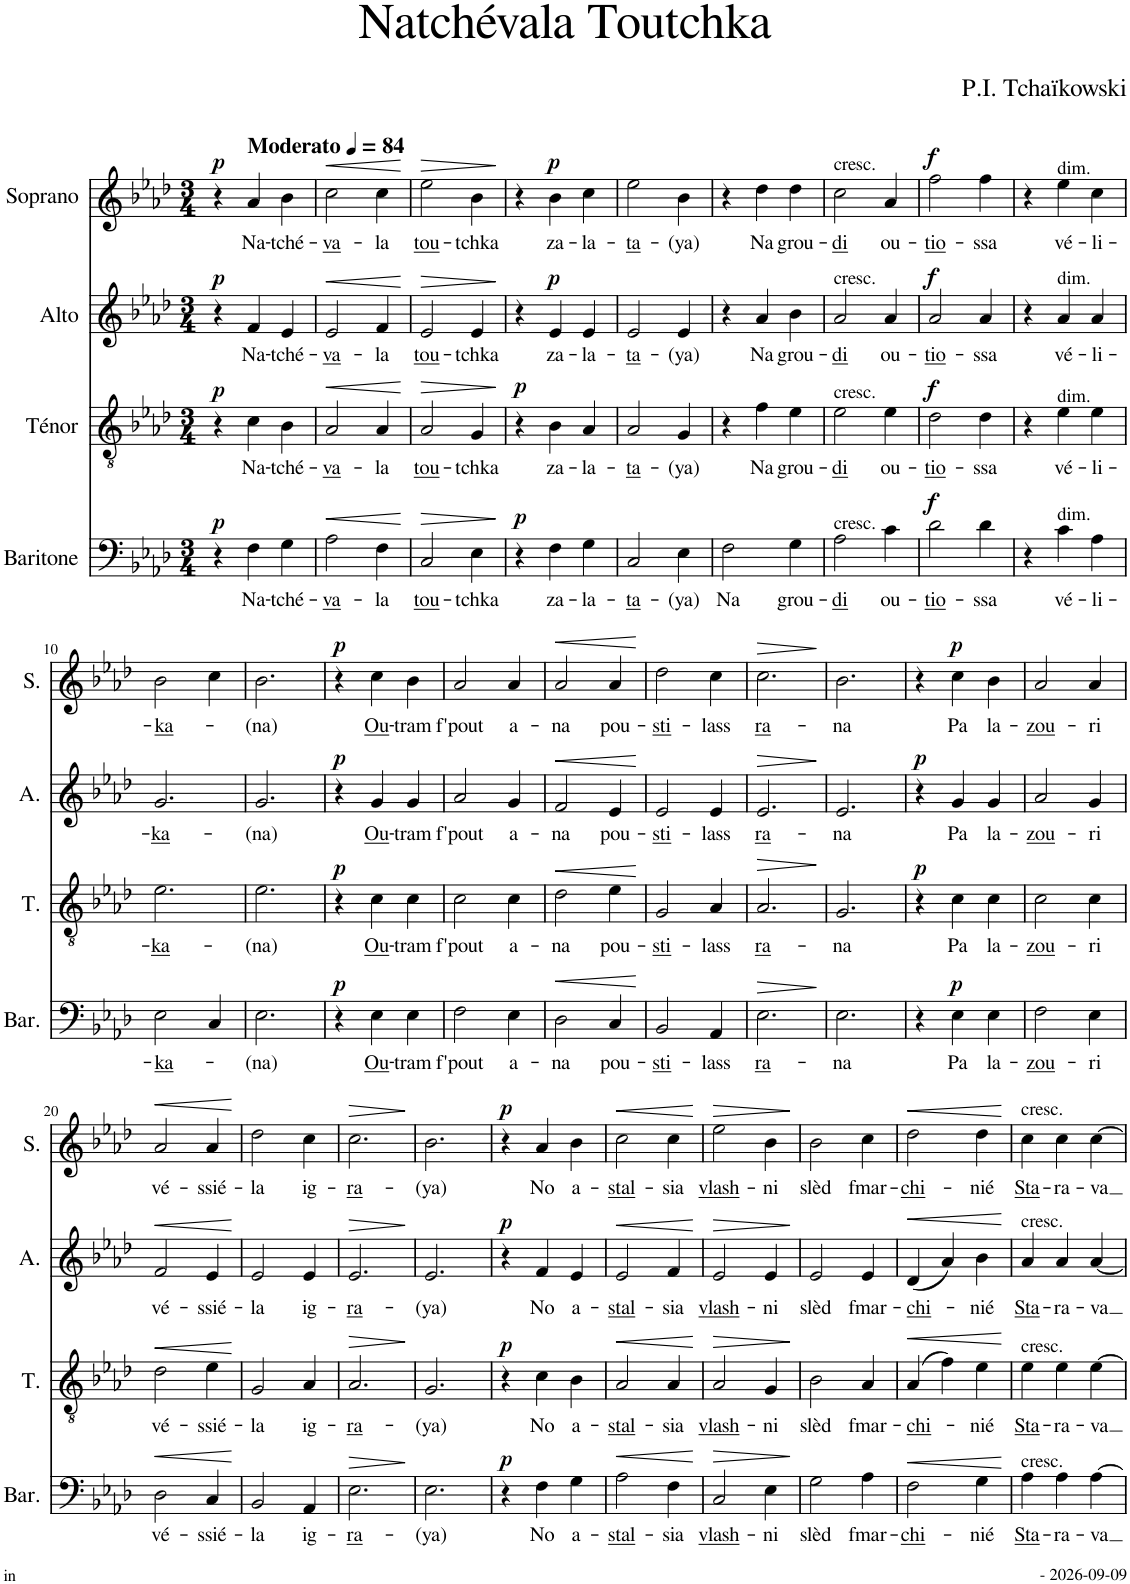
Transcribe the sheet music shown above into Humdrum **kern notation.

**kern	**text	**dynam	**kern	**text	**dynam	**kern	**text	**dynam	**kern	**text	**dynam
*part4	*part4	*part4	*part3	*part3	*part3	*part2	*part2	*part2	*part1	*part1	*part1
*staff4	*staff4	*staff4	*staff3	*staff3	*staff3	*staff2	*staff2	*staff2	*staff1	*staff1	*staff1
*I"Baritone	*	*	*I"Ténor	*	*	*I"Alto	*	*	*I"Soprano	*	*
*I'Bar.	*	*	*I'T.	*	*	*I'A.	*	*	*I'S.	*	*
*clefF4	*	*	*clefGv2	*	*	*clefG2	*	*	*clefG2	*	*
*k[b-e-a-d-]	*	*	*k[b-e-a-d-]	*	*	*k[b-e-a-d-]	*	*	*k[b-e-a-d-]	*	*
*M3/4	*	*	*M3/4	*	*	*M3/4	*	*	*M3/4	*	*
=1	=1	=1	=1	=1	=1	=1	=1	=1	=1	=1	=1
!	!	!LO:DY:a	!	!	!LO:DY:a	!	!	!LO:DY:a	!	!	!LO:DY:a
4r	.	p	4r	.	p	4r	.	p	4r	.	p
*	*	*	*	*	*	*	*	*	*MM84	*	*
!	!	!	!	!	!	!	!	!	!LO:TX:a:B:t=Moderato	!	!
!	!LO:LY:b	!	!	!LO:LY:b	!	!	!LO:LY:b	!	!	!LO:LY:b	!
4F\	Na-	.	4c\	Na-	.	4f/	Na-	.	4a-/	Na-	.
!	!LO:LY:b	!	!	!LO:LY:b	!	!	!LO:LY:b	!	!	!LO:LY:b	!
4G\	-tché-	.	4B-\	-tché-	.	4e-/	-tché-	.	4b-\	-tché-	.
=2	=2	=2	=2	=2	=2	=2	=2	=2	=2	=2	=2
!	!LO:LY:b	!LO:HP:b	!	!LO:LY:b	!LO:HP:b	!	!LO:LY:b	!LO:HP:b	!	!LO:LY:b	!LO:HP:b
2A-\	-va-	<	2A-/	-va-	<	2e-/	-va-	<	2cc\	-va-	<
!	!LO:LY:b	!	!	!LO:LY:b	!	!	!LO:LY:b	!	!	!LO:LY:b	!
4F\	-la	.	4A-/	-la	.	4f/	-la	.	4cc\	-la	.
.	.	[	.	.	[	.	.	[	.	.	[
=3	=3	=3	=3	=3	=3	=3	=3	=3	=3	=3	=3
!	!LO:LY:b	!LO:HP:b	!	!LO:LY:b	!LO:HP:b	!	!LO:LY:b	!LO:HP:b	!	!LO:LY:b	!LO:HP:b
2C/	tou-	>	2A-/	tou-	>	2e-/	tou-	>	2ee-\	tou-	>
!	!LO:LY:b	!	!	!LO:LY:b	!	!	!LO:LY:b	!	!	!LO:LY:b	!
4E-\	-tchka	.	4G/	-tchka	.	4e-/	-tchka	.	4b-\	-tchka	.
.	.	]	.	.	]	.	.	]	.	.	]
=4	=4	=4	=4	=4	=4	=4	=4	=4	=4	=4	=4
!	!	!LO:DY:a	!	!	!LO:DY:a	!	!	!	!	!	!
4r	.	p	4r	.	p	4r	.	.	4r	.	.
!	!LO:LY:b	!	!	!LO:LY:b	!	!	!LO:LY:b	!LO:DY:a	!	!LO:LY:b	!LO:DY:a
4F\	za-	.	4B-\	za-	.	4e-/	za-	p	4b-\	za-	p
!	!LO:LY:b	!	!	!LO:LY:b	!	!	!LO:LY:b	!	!	!LO:LY:b	!
4G\	-la-	.	4A-/	-la-	.	4e-/	-la-	.	4cc\	-la-	.
=5	=5	=5	=5	=5	=5	=5	=5	=5	=5	=5	=5
!	!LO:LY:b	!	!	!LO:LY:b	!	!	!LO:LY:b	!	!	!LO:LY:b	!
2C/	-ta-	.	2A-/	-ta-	.	2e-/	-ta-	.	2ee-\	-ta-	.
!	!LO:LY:b	!	!	!LO:LY:b	!	!	!LO:LY:b	!	!	!LO:LY:b	!
4E-\	-(ya)	.	4G/	-(ya)	.	4e-/	-(ya)	.	4b-\	-(ya)	.
=6	=6	=6	=6	=6	=6	=6	=6	=6	=6	=6	=6
!	!LO:LY:b	!	!	!	!	!	!	!	!	!	!
2F\	Na	.	4r	.	.	4r	.	.	4r	.	.
!	!	!	!	!LO:LY:b	!	!	!LO:LY:b	!	!	!LO:LY:b	!
.	.	.	4f\	Na	.	4a-/	Na	.	4dd-\	Na	.
!	!LO:LY:b	!	!	!LO:LY:b	!	!	!LO:LY:b	!	!	!LO:LY:b	!
4G\	grou-	.	4e-\	grou-	.	4b-\	grou-	.	4dd-\	grou-	.
=7	=7	=7	=7	=7	=7	=7	=7	=7	=7	=7	=7
!	!	!	!	!	!	!	!	!	!LO:TX:a:t=cresc.	!	!
!	!	!	!	!	!	!LO:TX:a:t=cresc.	!	!	!	!	!
!	!	!	!LO:TX:a:t=cresc.	!	!	!	!	!	!	!	!
!LO:TX:a:t=cresc.	!	!	!	!	!	!	!	!	!	!	!
!	!LO:LY:b	!	!	!LO:LY:b	!	!	!LO:LY:b	!	!	!LO:LY:b	!
2A-\	-di	.	2e-\	-di	.	2a-/	-di	.	2cc\	-di	.
!	!LO:LY:b	!	!	!LO:LY:b	!	!	!LO:LY:b	!	!	!LO:LY:b	!
4c\	ou-	.	4e-\	ou-	.	4a-/	ou-	.	4a-/	ou-	.
=8	=8	=8	=8	=8	=8	=8	=8	=8	=8	=8	=8
!	!LO:LY:b	!LO:DY:a	!	!LO:LY:b	!LO:DY:a	!	!LO:LY:b	!LO:DY:a	!	!LO:LY:b	!LO:DY:a
2d-\	-tio-	f	2d-\	-tio-	f	2a-/	-tio-	f	2ff\	-tio-	f
!	!LO:LY:b	!	!	!LO:LY:b	!	!	!LO:LY:b	!	!	!LO:LY:b	!
4d-\	-ssa	.	4d-\	-ssa	.	4a-/	-ssa	.	4ff\	-ssa	.
=9	=9	=9	=9	=9	=9	=9	=9	=9	=9	=9	=9
4r	.	.	4r	.	.	4r	.	.	4r	.	.
!	!	!	!	!	!	!	!	!	!LO:TX:a:t=dim.	!	!
!	!	!	!	!	!	!LO:TX:a:t=dim.	!	!	!	!	!
!	!	!	!LO:TX:a:t=dim.	!	!	!	!	!	!	!	!
!LO:TX:a:t=dim.	!	!	!	!	!	!	!	!	!	!	!
!	!LO:LY:b	!	!	!LO:LY:b	!	!	!LO:LY:b	!	!	!LO:LY:b	!
4c\	vé-	.	4e-\	vé-	.	4a-/	vé-	.	4ee-\	vé-	.
!	!LO:LY:b	!	!	!LO:LY:b	!	!	!LO:LY:b	!	!	!LO:LY:b	!
4A-\	-li-	.	4e-\	-li-	.	4a-/	-li-	.	4cc\	-li-	.
!!LO:LB:g=z
=10	=10	=10	=10	=10	=10	=10	=10	=10	=10	=10	=10
!	!LO:LY:b	!	!	!LO:LY:b	!	!	!LO:LY:b	!	!	!LO:LY:b	!
2E-\	-ka-	.	2.e-\	-ka-	.	2.g/	-ka-	.	2b-\	-ka-	.
4C/	.	.	.	.	.	.	.	.	4cc\	.	.
=11	=11	=11	=11	=11	=11	=11	=11	=11	=11	=11	=11
!	!LO:LY:b	!	!	!LO:LY:b	!	!	!LO:LY:b	!	!	!LO:LY:b	!
2.E-\	-(na)	.	2.e-\	-(na)	.	2.g/	-(na)	.	2.b-\	-(na)	.
=12	=12	=12	=12	=12	=12	=12	=12	=12	=12	=12	=12
!	!	!LO:DY:a	!	!	!LO:DY:a	!	!	!LO:DY:a	!	!	!LO:DY:a
4r	.	p	4r	.	p	4r	.	p	4r	.	p
!	!LO:LY:b	!	!	!LO:LY:b	!	!	!LO:LY:b	!	!	!LO:LY:b	!
4E-\	Ou-	.	4c\	Ou-	.	4g/	Ou-	.	4cc\	Ou-	.
!	!LO:LY:b	!	!	!LO:LY:b	!	!	!LO:LY:b	!	!	!LO:LY:b	!
4E-\	-tram	.	4c\	-tram	.	4g/	-tram	.	4b-\	-tram	.
=13	=13	=13	=13	=13	=13	=13	=13	=13	=13	=13	=13
!	!LO:LY:b	!	!	!LO:LY:b	!	!	!LO:LY:b	!	!	!LO:LY:b	!
2F\	f'pout	.	2c\	f'pout	.	2a-/	f'pout	.	2a-/	f'pout	.
!	!LO:LY:b	!	!	!LO:LY:b	!	!	!LO:LY:b	!	!	!LO:LY:b	!
4E-\	a-	.	4c\	a-	.	4g/	a-	.	4a-/	a-	.
=14	=14	=14	=14	=14	=14	=14	=14	=14	=14	=14	=14
!	!LO:LY:b	!LO:HP:b	!	!LO:LY:b	!LO:HP:b	!	!LO:LY:b	!LO:HP:b	!	!LO:LY:b	!LO:HP:b
2D-\	-na	<	2d-\	-na	<	2f/	-na	<	2a-/	-na	<
!	!LO:LY:b	!	!	!LO:LY:b	!	!	!LO:LY:b	!	!	!LO:LY:b	!
4C/	pou-	.	4e-\	pou-	.	4e-/	pou-	.	4a-/	pou-	.
.	.	[	.	.	[	.	.	[	.	.	[
=15	=15	=15	=15	=15	=15	=15	=15	=15	=15	=15	=15
!	!LO:LY:b	!	!	!LO:LY:b	!	!	!LO:LY:b	!	!	!LO:LY:b	!
2BB-/	-sti-	.	2G/	-sti-	.	2e-/	-sti-	.	2dd-\	-sti-	.
!	!LO:LY:b	!	!	!LO:LY:b	!	!	!LO:LY:b	!	!	!LO:LY:b	!
4AA-/	-lass	.	4A-/	-lass	.	4e-/	-lass	.	4cc\	-lass	.
=16	=16	=16	=16	=16	=16	=16	=16	=16	=16	=16	=16
!	!LO:LY:b	!LO:HP:b	!	!LO:LY:b	!LO:HP:b	!	!LO:LY:b	!LO:HP:b	!	!LO:LY:b	!LO:HP:b
2.E-\	ra-	>	2.A-/	ra-	>	2.e-/	ra-	>	2.cc\	ra-	>
.	.	]	.	.	]	.	.	]	.	.	]
=17	=17	=17	=17	=17	=17	=17	=17	=17	=17	=17	=17
!	!LO:LY:b	!	!	!LO:LY:b	!	!	!LO:LY:b	!	!	!LO:LY:b	!
2.E-\	-na	.	2.G/	-na	.	2.e-/	-na	.	2.b-\	-na	.
=18	=18	=18	=18	=18	=18	=18	=18	=18	=18	=18	=18
!	!	!	!	!	!LO:DY:a	!	!	!LO:DY:a	!	!	!
4r	.	.	4r	.	p	4r	.	p	4r	.	.
!	!LO:LY:b	!LO:DY:a	!	!LO:LY:b	!	!	!LO:LY:b	!	!	!LO:LY:b	!LO:DY:a
4E-\	Pa	p	4c\	Pa	.	4g/	Pa	.	4cc\	Pa	p
!	!LO:LY:b	!	!	!LO:LY:b	!	!	!LO:LY:b	!	!	!LO:LY:b	!
4E-\	la-	.	4c\	la-	.	4g/	la-	.	4b-\	la-	.
=19	=19	=19	=19	=19	=19	=19	=19	=19	=19	=19	=19
!	!LO:LY:b	!	!	!LO:LY:b	!	!	!LO:LY:b	!	!	!LO:LY:b	!
2F\	-zou-	.	2c\	-zou-	.	2a-/	-zou-	.	2a-/	-zou-	.
!	!LO:LY:b	!	!	!LO:LY:b	!	!	!LO:LY:b	!	!	!LO:LY:b	!
4E-\	-ri	.	4c\	-ri	.	4g/	-ri	.	4a-/	-ri	.
!!LO:LB:g=z
=20	=20	=20	=20	=20	=20	=20	=20	=20	=20	=20	=20
!	!LO:LY:b	!LO:HP:b	!	!LO:LY:b	!LO:HP:b	!	!LO:LY:b	!LO:HP:b	!	!LO:LY:b	!LO:HP:b
2D-\	vé-	<	2d-\	vé-	<	2f/	vé-	<	2a-/	vé-	<
!	!LO:LY:b	!	!	!LO:LY:b	!	!	!LO:LY:b	!	!	!LO:LY:b	!
4C/	-ssié-	.	4e-\	-ssié-	.	4e-/	-ssié-	.	4a-/	-ssié-	.
.	.	[	.	.	[	.	.	[	.	.	[
=21	=21	=21	=21	=21	=21	=21	=21	=21	=21	=21	=21
!	!LO:LY:b	!	!	!LO:LY:b	!	!	!LO:LY:b	!	!	!LO:LY:b	!
2BB-/	-la	.	2G/	-la	.	2e-/	-la	.	2dd-\	-la	.
!	!LO:LY:b	!	!	!LO:LY:b	!	!	!LO:LY:b	!	!	!LO:LY:b	!
4AA-/	ig-	.	4A-/	ig-	.	4e-/	ig-	.	4cc\	ig-	.
=22	=22	=22	=22	=22	=22	=22	=22	=22	=22	=22	=22
!	!LO:LY:b	!LO:HP:b	!	!LO:LY:b	!LO:HP:b	!	!LO:LY:b	!LO:HP:b	!	!LO:LY:b	!LO:HP:b
2.E-\	-ra-	>	2.A-/	-ra-	>	2.e-/	-ra-	>	2.cc\	-ra-	>
.	.	]	.	.	]	.	.	]	.	.	]
=23	=23	=23	=23	=23	=23	=23	=23	=23	=23	=23	=23
!	!LO:LY:b	!	!	!LO:LY:b	!	!	!LO:LY:b	!	!	!LO:LY:b	!
2.E-\	-(ya)	.	2.G/	-(ya)	.	2.e-/	-(ya)	.	2.b-\	-(ya)	.
=24	=24	=24	=24	=24	=24	=24	=24	=24	=24	=24	=24
!	!	!LO:DY:a	!	!	!LO:DY:a	!	!	!LO:DY:a	!	!	!LO:DY:a
4r	.	p	4r	.	p	4r	.	p	4r	.	p
!	!LO:LY:b	!	!	!LO:LY:b	!	!	!LO:LY:b	!	!	!LO:LY:b	!
4F\	No	.	4c\	No	.	4f/	No	.	4a-/	No	.
!	!LO:LY:b	!	!	!LO:LY:b	!	!	!LO:LY:b	!	!	!LO:LY:b	!
4G\	a-	.	4B-\	a-	.	4e-/	a-	.	4b-\	a-	.
=25	=25	=25	=25	=25	=25	=25	=25	=25	=25	=25	=25
!	!LO:LY:b	!LO:HP:b	!	!LO:LY:b	!LO:HP:b	!	!LO:LY:b	!LO:HP:b	!	!LO:LY:b	!LO:HP:b
2A-\	-stal-	<	2A-/	-stal-	<	2e-/	-stal-	<	2cc\	-stal-	<
!	!LO:LY:b	!	!	!LO:LY:b	!	!	!LO:LY:b	!	!	!LO:LY:b	!
4F\	-sia	.	4A-/	-sia	.	4f/	-sia	.	4cc\	-sia	.
.	.	[	.	.	[	.	.	[	.	.	[
=26	=26	=26	=26	=26	=26	=26	=26	=26	=26	=26	=26
!	!LO:LY:b	!LO:HP:b	!	!LO:LY:b	!LO:HP:b	!	!LO:LY:b	!LO:HP:b	!	!LO:LY:b	!LO:HP:b
2C/	vlash-	>	2A-/	vlash-	>	2e-/	vlash-	>	2ee-\	vlash-	>
!	!LO:LY:b	!	!	!LO:LY:b	!	!	!LO:LY:b	!	!	!LO:LY:b	!
4E-\	-ni	.	4G/	-ni	.	4e-/	-ni	.	4b-\	-ni	.
.	.	]	.	.	]	.	.	]	.	.	]
=27	=27	=27	=27	=27	=27	=27	=27	=27	=27	=27	=27
!	!LO:LY:b	!	!	!LO:LY:b	!	!	!LO:LY:b	!	!	!LO:LY:b	!
2G\	slèd	.	2B-\	slèd	.	2e-/	slèd	.	2b-\	slèd	.
!	!LO:LY:b	!	!	!LO:LY:b	!	!	!LO:LY:b	!	!	!LO:LY:b	!
4A-\	fmar-	.	4A-/	fmar-	.	4e-/	fmar-	.	4cc\	fmar-	.
=28	=28	=28	=28	=28	=28	=28	=28	=28	=28	=28	=28
!	!LO:LY:b	!LO:HP:b	!	!LO:LY:b	!LO:HP:b	!	!LO:LY:b	!LO:HP:b	!	!LO:LY:b	!LO:HP:b
2F\	-chi-	<	(4A-/	-chi-	<	(4d-/	-chi-	<	2dd-\	-chi-	<
.	.	.	4f\)	.	.	4a-/)	.	.	.	.	.
!	!LO:LY:b	!	!	!LO:LY:b	!	!	!LO:LY:b	!	!	!LO:LY:b	!
4G\	-nié	.	4e-\	-nié	.	4b-\	-nié	.	4dd-\	-nié	.
.	.	[	.	.	[	.	.	[	.	.	[
=29	=29	=29	=29	=29	=29	=29	=29	=29	=29	=29	=29
!	!	!	!	!	!	!	!	!	!LO:TX:a:t=cresc.	!	!
!	!	!	!	!	!	!LO:TX:a:t=cresc.	!	!	!	!	!
!	!	!	!LO:TX:a:t=cresc.	!	!	!	!	!	!	!	!
!LO:TX:a:t=cresc.	!	!	!	!	!	!	!	!	!	!	!
!	!LO:LY:b	!	!	!LO:LY:b	!	!	!LO:LY:b	!	!	!LO:LY:b	!
4A-\	Sta-	.	4e-\	Sta-	.	4a-/	Sta-	.	4cc\	Sta-	.
!	!LO:LY:b	!	!	!LO:LY:b	!	!	!LO:LY:b	!	!	!LO:LY:b	!
4A-\	-ra-	.	4e-\	-ra-	.	4a-/	-ra-	.	4cc\	-ra-	.
!	!LO:LY:b	!	!	!LO:LY:b	!	!	!LO:LY:b	!	!	!LO:LY:b	!
[4A-\	-va	.	[4e-\	-va	.	[4a-/	-va	.	[4cc\	-va	.
=	=	=	=	=	=	=	=	=	=	=	=
*-	*-	*-	*-	*-	*-	*-	*-	*-	*-	*-	*-
